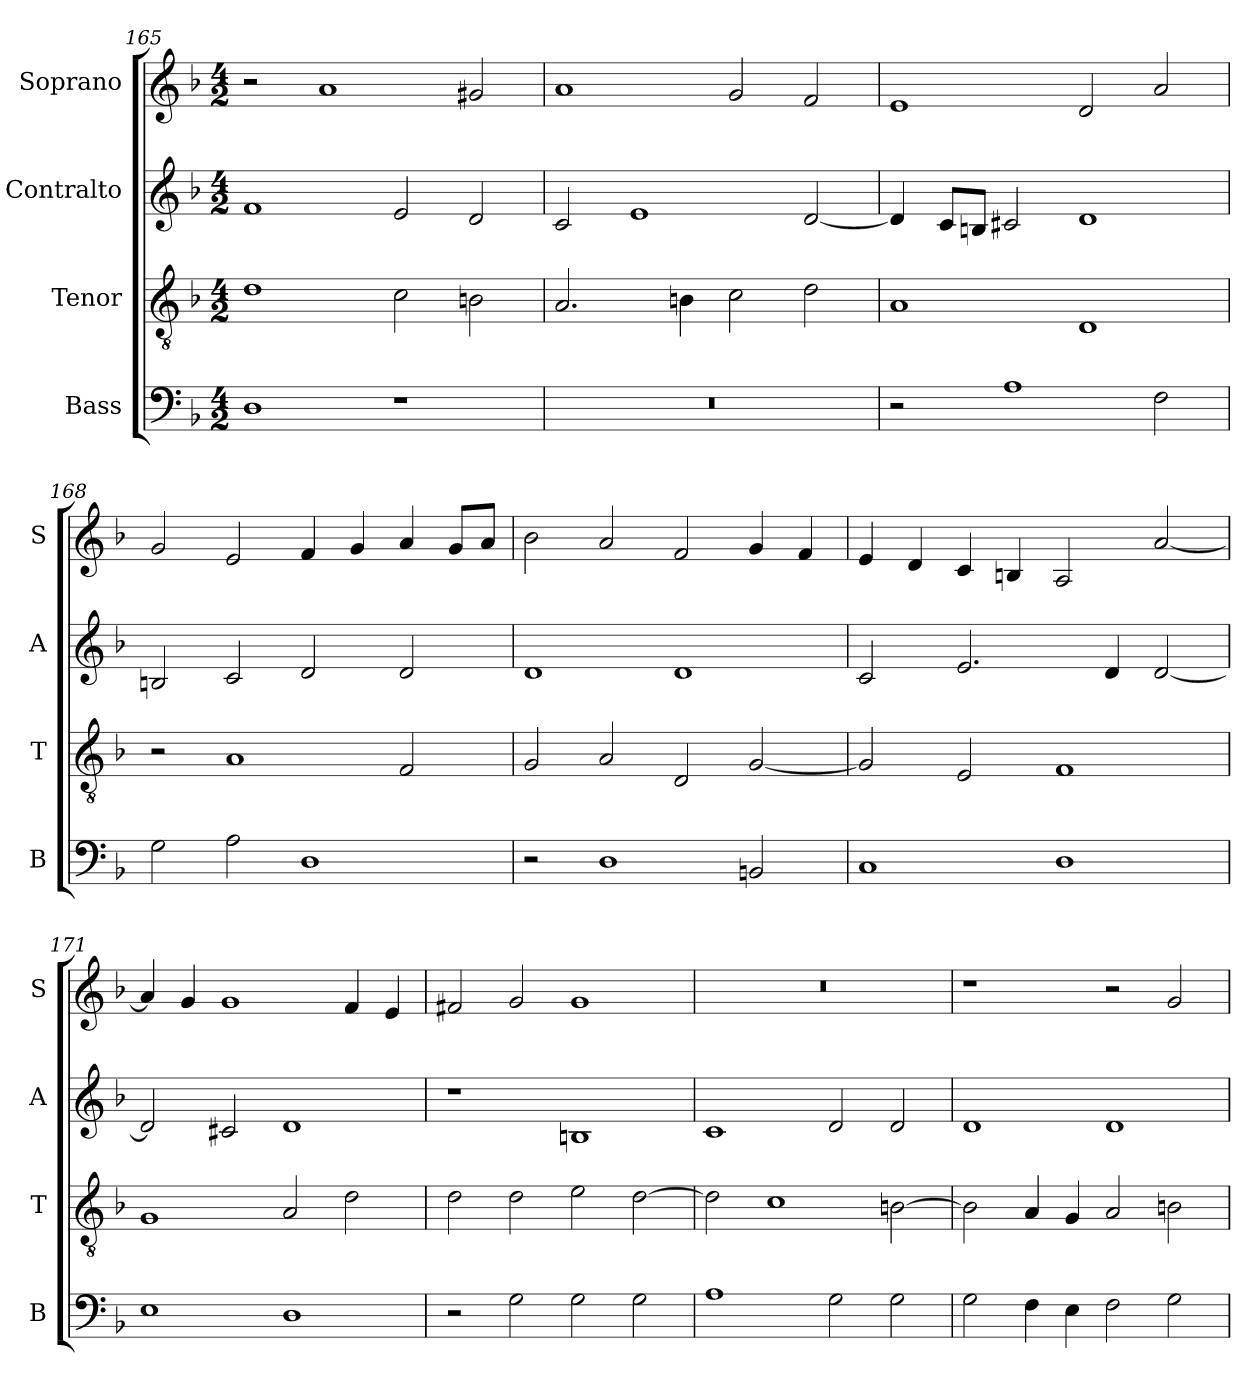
**kern	**kern	**kern	**kern
*part4	*part3	*part2	*part1
*staff4	*staff3	*staff2	*staff1
*I"Bass	*I"Tenor	*I"Contralto	*I"Soprano
*I'B	*I'T	*I'A	*I'S
*clefF4	*clefGv2	*clefG2	*clefG2
*k[b-]	*k[b-]	*k[b-]	*k[b-]
*M4/2	*M4/2	*M4/2	*M4/2
=165	=165	=165	=165
1D	1d	1f	2r
.	.	.	1a
1r	2c	2e	.
.	2Bn	2d	2g#X
=166	=166	=166	=166
0r	2.A	2c	1a
.	.	1e	.
.	4Bn	.	.
.	2c	.	2g
.	2d	[2d	2f
=167	=167	=167	=167
2r	1A	4d]	1e
.	.	8c/L	.
.	.	8Bn/J	.
1A	.	2c#X	.
.	1D	1d	2d
2F	.	.	2a
=168	=168	=168	=168
2G	2r	2Bn	2g
2A	1A	2c	2e
1D	.	2d	4f
.	.	.	4g
.	2F	2d	4a
.	.	.	8g/L
.	.	.	8a/J
=169	=169	=169	=169
2r	2G	1d	2b-
1D	2A	.	2a
.	2D	1d	2f
2BBn	[2G	.	4g
.	.	.	4f
=170	=170	=170	=170
1C	2G]	2c	4e
.	.	.	4d
.	2E	2.e	4c
.	.	.	4Bn
1D	1F	.	2A
.	.	4d	.
.	.	[2d	[2a
=171	=171	=171	=171
1E	1G	2d]	4a]
.	.	.	4g
.	.	2c#X	1g
1D	2A	1d	.
.	2d	.	4f
.	.	.	4e
=172	=172	=172	=172
2r	2d	1r	2f#X
2G	2d	.	2g
2G	2e	1Bn	1g
2G	[2d	.	.
=173	=173	=173	=173
1A	2d]	1c	0r
.	1c	.	.
2G	.	2d	.
2G	[2Bn	2d	.
=174	=174	=174	=174
2G	2B]	1d	1r
4F	4A	.	.
4E	4G	.	.
2F	2A	1d	2r
2G	2Bn	.	2g
=	=	=	=
*-	*-	*-	*-
